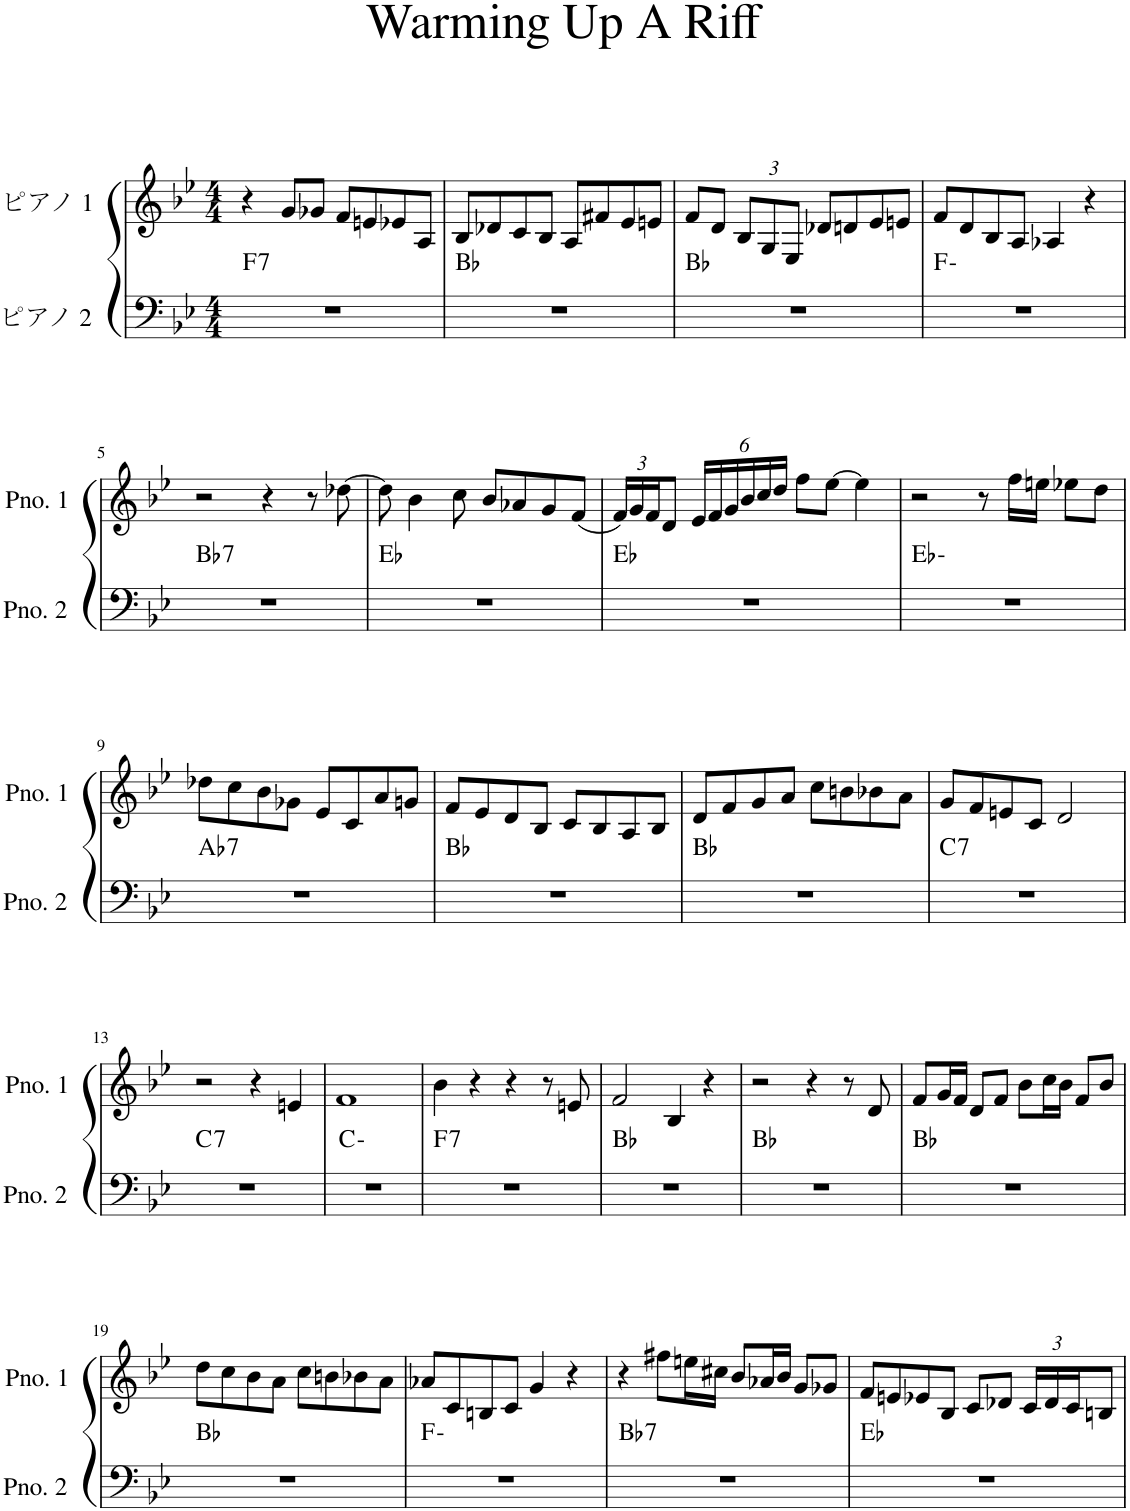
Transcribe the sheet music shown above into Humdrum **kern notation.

**kern	**harte	**kern
*part2	*part2	*part1
*staff2	*	*staff1
*I"ピアノ 2	*	*I"ピアノ 1
*clefF4	*	*clefG2
*k[b-e-]	*	*k[b-e-]
*M4/4	*	*M4/4
=1	=1	=1
!	!LO:H:kt=7	!
1r	F:7	4r
.	.	8g/L
.	.	8g-X/J
.	.	8f/L
.	.	8en/
.	.	8e-X/
.	.	8A/J
=2	=2	=2
1r	Bb:maj	8B-/L
.	.	8d-X/
.	.	8c/
.	.	8B-/J
.	.	8A/L
.	.	8f#X/
.	.	8e-/
.	.	8en/J
=3	=3	=3
1r	Bb:maj	8f/L
.	.	8d/J
*	*	*Xbrackettup
.	.	12B-/L
.	.	12G/
.	.	12E-/J
.	.	8d-X/L
.	.	8dn/
.	.	8e-/
.	.	8en/J
=4	=4	=4
1r	F:min	8f/L
.	.	8d/
.	.	8B-/
.	.	8A/J
.	.	4A-X/
.	.	4r
!!LO:LB:g=z
=5	=5	=5
!	!LO:H:kt=7	!
1r	Bb:7	2r
.	.	4r
.	.	8r
.	.	[8dd-X\
=6	=6	=6
1r	Eb:maj	8dd-\]
.	.	4b-\
.	.	8cc\
.	.	8b-/L
.	.	8a-X/
.	.	8g/
.	.	(8f/J
=7	=7	=7
1r	Eb:maj	24f/LL)
.	.	24g/
.	.	24f/J
.	.	8d/J
.	.	24e-/LL
.	.	24f/
.	.	24g/
.	.	24b-/
.	.	24cc/
.	.	24dd/JJ
.	.	8ff\L
.	.	[8ee-\J
.	.	4ee-\]
=8	=8	=8
1r	Eb:min	2r
.	.	8r
.	.	16ff\LL
.	.	16een\JJ
.	.	8ee-X\L
.	.	8dd\J
!!LO:LB:g=z
=9	=9	=9
!	!LO:H:kt=7	!
1r	Ab:7	8dd-X\L
.	.	8cc\
.	.	8b-\
.	.	8g-X\J
.	.	8e-/L
.	.	8c/
.	.	8a/
.	.	8gn/J
=10	=10	=10
1r	Bb:maj	8f/L
.	.	8e-/
.	.	8d/
.	.	8B-/J
.	.	8c/L
.	.	8B-/
.	.	8A/
.	.	8B-/J
=11	=11	=11
1r	Bb:maj	8d/L
.	.	8f/
.	.	8g/
.	.	8a/J
.	.	8cc\L
.	.	8bn\
.	.	8b-X\
.	.	8a\J
=12	=12	=12
!	!LO:H:kt=7	!
1r	C:7	8g/L
.	.	8f/
.	.	8en/
.	.	8c/J
.	.	2d/
!!LO:LB:g=z
=13	=13	=13
!	!LO:H:kt=7	!
1r	C:7	2r
.	.	4r
.	.	4en/
=14	=14	=14
1r	C:min	1f
=15	=15	=15
!	!LO:H:kt=7	!
1r	F:7	4b-\
.	.	4r
.	.	4r
.	.	8r
.	.	8en/
=16	=16	=16
1r	Bb:maj	2f/
.	.	4B-/
.	.	4r
=17	=17	=17
1r	Bb:maj	2r
.	.	4r
.	.	8r
.	.	8d/
=18	=18	=18
1r	Bb:maj	8f/L
.	.	16g/L
.	.	16f/JJ
.	.	8d/L
.	.	8f/J
.	.	8b-\L
.	.	16cc\L
.	.	16b-\JJ
.	.	8f/L
.	.	8b-/J
!!LO:LB:g=z
=19	=19	=19
1r	Bb:maj	8dd\L
.	.	8cc\
.	.	8b-\
.	.	8a\J
.	.	8cc\L
.	.	8bn\
.	.	8b-X\
.	.	8a\J
=20	=20	=20
1r	F:min	8a-X/L
.	.	8c/
.	.	8Bn/
.	.	8c/J
.	.	4g/
.	.	4r
=21	=21	=21
!	!LO:H:kt=7	!
1r	Bb:7	4r
.	.	8ff#X\L
.	.	16een\L
.	.	16cc#X\JJ
.	.	8b-/L
.	.	16a-X/L
.	.	16b-/JJ
.	.	8g/L
.	.	8g-X/J
=22	=22	=22
1r	Eb:maj	8f/L
.	.	8en/
.	.	8e-X/
.	.	8B-/J
.	.	8c/L
.	.	8d-X/J
.	.	24c/LL
.	.	24d-/
.	.	24c/J
.	.	8Bn/J
=	=	=
*-	*-	*-
